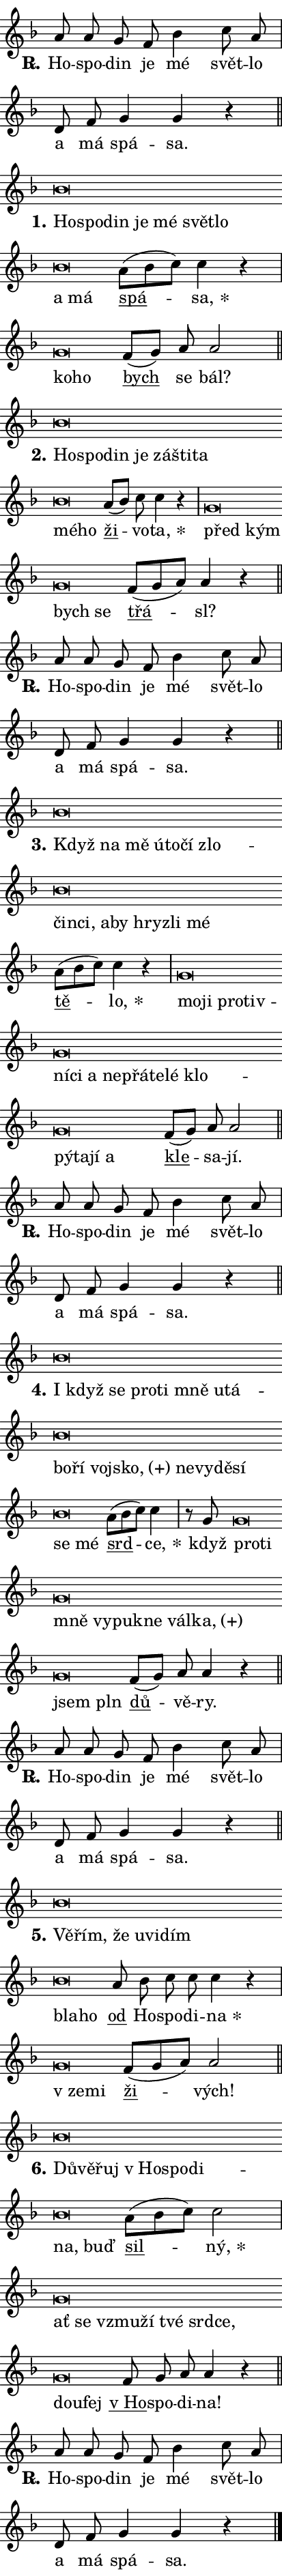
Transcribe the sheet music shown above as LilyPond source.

\version "2.24.0"
\header { tagline = "" }
\paper {
  indent = 0\cm
  top-margin = 0\cm
  right-margin = 0\cm
  bottom-margin = 0\cm
  left-margin = 0\cm
  paper-width = 7\cm
  page-breaking = #ly:one-page-breaking
  system-system-spacing.basic-distance = #11
  score-system-spacing.basic-distance = #11
  ragged-last = ##f
}


%% Author: Thomas Morley
%% https://lists.gnu.org/archive/html/lilypond-user/2020-05/msg00002.html
#(define (line-position grob)
"Returns position of @var[grob} in current system:
   @code{'start}, if at first time-step
   @code{'end}, if at last time-step
   @code{'middle} otherwise
"
  (let* ((col (ly:item-get-column grob))
         (ln (ly:grob-object col 'left-neighbor))
         (rn (ly:grob-object col 'right-neighbor))
         (col-to-check-left (if (ly:grob? ln) ln col))
         (col-to-check-right (if (ly:grob? rn) rn col))
         (break-dir-left
           (and
             (ly:grob-property col-to-check-left 'non-musical #f)
             (ly:item-break-dir col-to-check-left)))
         (break-dir-right
           (and
             (ly:grob-property col-to-check-right 'non-musical #f)
             (ly:item-break-dir col-to-check-right))))
        (cond ((eqv? 1 break-dir-left) 'start)
              ((eqv? -1 break-dir-right) 'end)
              (else 'middle))))

#(define (tranparent-at-line-position vctor)
  (lambda (grob)
  "Relying on @code{line-position} select the relevant enry from @var{vctor}.
Used to determine transparency,"
    (case (line-position grob)
      ((end) (not (vector-ref vctor 0)))
      ((middle) (not (vector-ref vctor 1)))
      ((start) (not (vector-ref vctor 2))))))

noteHeadBreakVisibility =
#(define-music-function (break-visibility)(vector?)
"Makes @code{NoteHead}s transparent relying on @var{break-visibility}"
#{
  \override NoteHead.transparent =
    #(tranparent-at-line-position break-visibility)
#})

#(define delete-ledgers-for-transparent-note-heads
  (lambda (grob)
    "Reads whether a @code{NoteHead} is transparent.
If so this @code{NoteHead} is removed from @code{'note-heads} from
@var{grob}, which is supposed to be @code{LedgerLineSpanner}.
As a result ledgers are not printed for this @code{NoteHead}"
    (let* ((nhds-array (ly:grob-object grob 'note-heads))
           (nhds-list
             (if (ly:grob-array? nhds-array)
                 (ly:grob-array->list nhds-array)
                 '()))
           ;; Relies on the transparent-property being done before
           ;; Staff.LedgerLineSpanner.after-line-breaking is executed.
           ;; This is fragile ...
           (to-keep
             (remove
               (lambda (nhd)
                 (ly:grob-property nhd 'transparent #f))
               nhds-list)))
      ;; TODO find a better method to iterate over grob-arrays, similiar
      ;; to filter/remove etc for lists
      ;; For now rebuilt from scratch
      (set! (ly:grob-object grob 'note-heads)  '())
      (for-each
        (lambda (nhd)
          (ly:pointer-group-interface::add-grob grob 'note-heads nhd))
        to-keep))))

hideNotes = {
  \noteHeadBreakVisibility #begin-of-line-visible
}
unHideNotes = {
  \noteHeadBreakVisibility #all-visible
}

% work-around for resetting accidentals
% https://lilypond.org/doc/v2.23/Documentation/notation/displaying-rhythms#unmetered-music
cadenzaMeasure = {
  \cadenzaOff
  \partial 1024 s1024
  \cadenzaOn
}

#(define-markup-command (accent layout props text) (markup?)
  "Underline accented syllable"
  (interpret-markup layout props
    #{\markup \override #'(offset . 4.3) \underline { #text }#}))

responsum = \markup \concat {
  "R" \hspace #-1.05 \path #0.1 #'((moveto 0 0.07) (lineto 0.9 0.8)) \hspace #0.05 "."
}

\layout {
    \context {
        \Staff
        \remove "Time_signature_engraver"
        \override LedgerLineSpanner.after-line-breaking = #delete-ledgers-for-transparent-note-heads
    }
    \context {
        \Voice {
            \override NoteHead.output-attributes = #'((class . "notehead"))
            \override Hairpin.height = #0.55
        }
    }
    \context {
        \Lyrics {
            \override StanzaNumber.output-attributes = #'((class . "stanzanumber"))
            \override LyricSpace.minimum-distance = #0.9
            \override LyricText.font-name = #"TeX Gyre Schola"
            \override LyricText.font-size = 1
            \override StanzaNumber.font-name = #"TeX Gyre Schola Bold"
            \override StanzaNumber.font-size = 1
        }
    }
}

% magnetic-lyrics.ily
%
%   written by
%     Jean Abou Samra <jean@abou-samra.fr>
%     Werner Lemberg <wl@gnu.org>
%
%   adapted by
%     Jiri Hon <jiri.hon@gmail.com>
%
% Version 2022-Apr-15

% https://www.mail-archive.com/lilypond-user@gnu.org/msg149350.html

#(define (Left_hyphen_pointer_engraver context)
   "Collect syllable-hyphen-syllable occurrences in lyrics and store
them in properties.  This engraver only looks to the left.  For
example, if the lyrics input is @code{foo -- bar}, it does the
following.

@itemize @bullet
@item
Set the @code{text} property of the @code{LyricHyphen} grob between
@q{foo} and @q{bar} to @code{foo}.

@item
Set the @code{left-hyphen} property of the @code{LyricText} grob with
text @q{foo} to the @code{LyricHyphen} grob between @q{foo} and
@q{bar}.
@end itemize

Use this auxiliary engraver in combination with the
@code{lyric-@/text::@/apply-@/magnetic-@/offset!} hook."
   (let ((hyphen #f)
         (text #f))
     (make-engraver
      (acknowledgers
       ((lyric-syllable-interface engraver grob source-engraver)
        (set! text grob)))
      (end-acknowledgers
       ((lyric-hyphen-interface engraver grob source-engraver)
        ;(when (not (grob::has-interface grob 'lyric-space-interface))
          (set! hyphen grob)));)
      ((stop-translation-timestep engraver)
       (when (and text hyphen)
         (ly:grob-set-object! text 'left-hyphen hyphen))
       (set! text #f)
       (set! hyphen #f)))))

#(define (lyric-text::apply-magnetic-offset! grob)
   "If the space between two syllables is less than the value in
property @code{LyricText@/.details@/.squash-threshold}, move the right
syllable to the left so that it gets concatenated with the left
syllable.

Use this function as a hook for
@code{LyricText@/.after-@/line-@/breaking} if the
@code{Left_@/hyphen_@/pointer_@/engraver} is active."
   (let ((hyphen (ly:grob-object grob 'left-hyphen #f)))
     (when hyphen
       (let ((left-text (ly:spanner-bound hyphen LEFT)))
         (when (grob::has-interface left-text 'lyric-syllable-interface)
           (let* ((common (ly:grob-common-refpoint grob left-text X))
                  (this-x-ext (ly:grob-extent grob common X))
                  (left-x-ext
                   (begin
                     ;; Trigger magnetism for left-text.
                     (ly:grob-property left-text 'after-line-breaking)
                     (ly:grob-extent left-text common X)))
                  ;; `delta` is the gap width between two syllables.
                  (delta (- (interval-start this-x-ext)
                            (interval-end left-x-ext)))
                  (details (ly:grob-property grob 'details))
                  (threshold (assoc-get 'squash-threshold details 0.2)))
             (when (< delta threshold)
               (let* (;; We have to manipulate the input text so that
                      ;; ligatures crossing syllable boundaries are not
                      ;; disabled.  For languages based on the Latin
                      ;; script this is essentially a beautification.
                      ;; However, for non-Western scripts it can be a
                      ;; necessity.
                      (lt (ly:grob-property left-text 'text))
                      (rt (ly:grob-property grob 'text))
                      (is-space (grob::has-interface hyphen 'lyric-space-interface))
                      (space (if is-space " " ""))
                      (space-markup (grob-interpret-markup grob " "))
                      (space-size (interval-length (ly:stencil-extent space-markup X)))
                      (extra-delta (if is-space space-size 0))
                      ;; Append new syllable.
                      (ltrt-space (if (and (string? lt) (string? rt))
                                (string-append lt space rt)
                                (make-concat-markup (list lt space rt))))
                      ;; Right-align `ltrt` to the right side.
                      (ltrt-space-markup (grob-interpret-markup
                               grob
                               (make-translate-markup
                                (cons (interval-length this-x-ext) 0)
                                (make-right-align-markup ltrt-space)))))
                 (begin
                   ;; Don't print `left-text`.
                   (ly:grob-set-property! left-text 'stencil #f)
                   ;; Set text and stencil (which holds all collected
                   ;; syllables so far) and shift it to the left.
                   (ly:grob-set-property! grob 'text ltrt-space)
                   (ly:grob-set-property! grob 'stencil ltrt-space-markup)
                   (ly:grob-translate-axis! grob (- (- delta extra-delta)) X))))))))))


#(define (lyric-hyphen::displace-bounds-first grob)
   ;; Make very sure this callback isn't triggered too early.
   (let ((left (ly:spanner-bound grob LEFT))
         (right (ly:spanner-bound grob RIGHT)))
     (ly:grob-property left 'after-line-breaking)
     (ly:grob-property right 'after-line-breaking)
     (ly:lyric-hyphen::print grob)))

squashThreshold = #0.4

\layout {
  \context {
    \Lyrics
    \consists #Left_hyphen_pointer_engraver
    \override LyricText.after-line-breaking =
      #lyric-text::apply-magnetic-offset!
    \override LyricHyphen.stencil = #lyric-hyphen::displace-bounds-first
    \override LyricText.details.squash-threshold = \squashThreshold
    \override LyricHyphen.minimum-distance = 0
    \override LyricHyphen.minimum-length = \squashThreshold
  }
}

squash = \override LyricText.details.squash-threshold = 9999
unSquash = \override LyricText.details.squash-threshold = \squashThreshold

left = \override LyricText.self-alignment-X = #LEFT
unLeft = \revert LyricText.self-alignment-X

starOffset = #(lambda (grob) 
                (let ((x_offset (ly:self-alignment-interface::aligned-on-x-parent grob)))
                  (if (= x_offset 0) 0 (+ x_offset 1.2))))

star = #(define-music-function (syllable)(string?)
"Append star separator at the end of a syllable"
#{
  \once \override LyricText.X-offset = #starOffset
  \lyricmode { \markup {
    #syllable
    \override #'((font-name . "TeX Gyre Schola Bold")) \hspace #0.2 \lower #0.65 \larger "*"
  } }
#})

starAccent = #(define-music-function (syllable)(string?)
"Append star separator at the end of a syllable and make accent"
#{
  \once \override LyricText.X-offset = #starOffset
  \lyricmode { \markup {
    \accent #syllable
    \override #'((font-name . "TeX Gyre Schola Bold")) \hspace #0.2 \lower #0.65 \larger "*"
  } }
#})

breath = #(define-music-function (syllable)(string?)
"Append breathing indicator at the end of a syllable"
#{
  \lyricmode { \markup { #syllable "+" } }
#})

optionalBreath = #(define-music-function (syllable)(string?)
"Append optional breathing indicator at the end of a syllable"
#{
  \lyricmode { \markup { #syllable "(+)" } }
#})


\score {
    <<
        \new Voice = "melody" { \cadenzaOn \key f \major \relative { a'8 a g f bes4 c8 a \cadenzaMeasure \bar "|" d, f g4 g r \cadenzaMeasure \bar "||" \break } }
        \new Lyrics \lyricsto "melody" { \lyricmode { \set stanza = \responsum
Ho -- spo -- din je mé svět -- lo a má spá -- sa. } }
    >>
    \layout {}
}

\score {
    <<
        \new Voice = "melody" { \cadenzaOn \key f \major \relative { bes'\breve*1/16 \hideNotes \breve*1/16 \bar "" \breve*1/16 \bar "" \breve*1/16 \bar "" \breve*1/16 \bar "" \breve*1/16 \bar "" \breve*1/16 \bar "" \breve*1/16 \breve*1/16 \bar "" \unHideNotes \bar "" a8[( bes c)] c4 r \cadenzaMeasure \bar "|" g\breve*1/16 \hideNotes \breve*1/16 \bar "" \unHideNotes \bar "" f8[( g)] a a2 \cadenzaMeasure \bar "||" \break } }
        \new Lyrics \lyricsto "melody" { \lyricmode { \set stanza = "1."
\left Ho -- \squash spo -- din je mé svět -- lo a má \unLeft \unSquash \markup \accent spá -- \star sa, \left ko -- \squash ho \unLeft \unSquash \markup \accent bych se bál? } }
    >>
    \layout {}
}

\score {
    <<
        \new Voice = "melody" { \cadenzaOn \key f \major \relative { bes'\breve*1/16 \hideNotes \breve*1/16 \bar "" \breve*1/16 \bar "" \breve*1/16 \bar "" \breve*1/16 \bar "" \breve*1/16 \bar "" \breve*1/16 \bar "" \breve*1/16 \breve*1/16 \bar "" \unHideNotes \bar "" a8[( bes)] c c4 r \cadenzaMeasure \bar "|" g\breve*1/16 \hideNotes \breve*1/16 \bar "" \breve*1/16 \breve*1/16 \bar "" \unHideNotes \bar "" f8[( g a)] a4 r \cadenzaMeasure \bar "||" \break } }
        \new Lyrics \lyricsto "melody" { \lyricmode { \set stanza = "2."
\left Ho -- \squash spo -- din je zá -- šti -- ta mé -- ho \unLeft \unSquash \markup \accent ži -- vo -- \star ta, \left před \squash kým bych se \unLeft \unSquash \markup \accent třá -- sl? } }
    >>
    \layout {}
}

\score {
    <<
        \new Voice = "melody" { \cadenzaOn \key f \major \relative { a'8 a g f bes4 c8 a \cadenzaMeasure \bar "|" d, f g4 g r \cadenzaMeasure \bar "||" \break } }
        \new Lyrics \lyricsto "melody" { \lyricmode { \set stanza = \responsum
Ho -- spo -- din je mé svět -- lo a má spá -- sa. } }
    >>
    \layout {}
}

\score {
    <<
        \new Voice = "melody" { \cadenzaOn \key f \major \relative { bes'\breve*1/16 \hideNotes \breve*1/16 \bar "" \breve*1/16 \bar "" \breve*1/16 \bar "" \breve*1/16 \bar "" \breve*1/16 \bar "" \breve*1/16 \bar "" \breve*1/16 \bar "" \breve*1/16 \bar "" \breve*1/16 \bar "" \breve*1/16 \bar "" \breve*1/16 \bar "" \breve*1/16 \breve*1/16 \bar "" \unHideNotes \bar "" a8[( bes c)] c4 r \cadenzaMeasure \bar "|" g\breve*1/16 \hideNotes \breve*1/16 \bar "" \breve*1/16 \bar "" \breve*1/16 \bar "" \breve*1/16 \bar "" \breve*1/16 \bar "" \breve*1/16 \bar "" \breve*1/16 \bar "" \breve*1/16 \bar "" \breve*1/16 \bar "" \breve*1/16 \bar "" \breve*1/16 \bar "" \breve*1/16 \bar "" \breve*1/16 \bar "" \breve*1/16 \breve*1/16 \bar "" \unHideNotes \bar "" f8[( g)] a a2 \cadenzaMeasure \bar "||" \break } }
        \new Lyrics \lyricsto "melody" { \lyricmode { \set stanza = "3."
\left Když \squash na mě ú -- to -- čí zlo -- čin -- ci, a -- by hryz -- li mé \unLeft \unSquash \markup \accent tě -- \star lo, \left mo -- \squash ji pro -- tiv -- ní -- ci a ne -- přá -- te -- lé klo -- pý -- ta -- jí a \unLeft \unSquash \markup \accent kle -- sa -- jí. } }
    >>
    \layout {}
}

\score {
    <<
        \new Voice = "melody" { \cadenzaOn \key f \major \relative { a'8 a g f bes4 c8 a \cadenzaMeasure \bar "|" d, f g4 g r \cadenzaMeasure \bar "||" \break } }
        \new Lyrics \lyricsto "melody" { \lyricmode { \set stanza = \responsum
Ho -- spo -- din je mé svět -- lo a má spá -- sa. } }
    >>
    \layout {}
}

\score {
    <<
        \new Voice = "melody" { \cadenzaOn \key f \major \relative { bes'\breve*1/16 \hideNotes \breve*1/16 \bar "" \breve*1/16 \bar "" \breve*1/16 \bar "" \breve*1/16 \bar "" \breve*1/16 \bar "" \breve*1/16 \bar "" \breve*1/16 \bar "" \breve*1/16 \bar "" \breve*1/16 \bar "" \breve*1/16 \bar "" \breve*1/16 \bar "" \breve*1/16 \bar "" \breve*1/16 \bar "" \breve*1/16 \bar "" \breve*1/16 \bar "" \breve*1/16 \breve*1/16 \bar "" \unHideNotes \bar "" a8[( bes c)] c4 \cadenzaMeasure \bar "|" r8 g g\breve*1/16 \hideNotes \breve*1/16 \bar "" \breve*1/16 \bar "" \breve*1/16 \bar "" \breve*1/16 \bar "" \breve*1/16 \bar "" \breve*1/16 \bar "" \breve*1/16 \bar "" \breve*1/16 \breve*1/16 \bar "" \unHideNotes \bar "" f8[( g)] a a4 r \cadenzaMeasure \bar "||" \break } }
        \new Lyrics \lyricsto "melody" { \lyricmode { \set stanza = "4."
\left I \squash když se pro -- ti mně u -- tá -- bo -- ří voj -- \optionalBreath sko, ne -- vy -- dě -- sí se mé \unLeft \unSquash \markup \accent srd -- \star ce, když \left pro -- \squash ti mně vy -- puk -- ne vál -- \optionalBreath ka, jsem pln \unLeft \unSquash \markup \accent dů -- vě -- ry. } }
    >>
    \layout {}
}

\score {
    <<
        \new Voice = "melody" { \cadenzaOn \key f \major \relative { a'8 a g f bes4 c8 a \cadenzaMeasure \bar "|" d, f g4 g r \cadenzaMeasure \bar "||" \break } }
        \new Lyrics \lyricsto "melody" { \lyricmode { \set stanza = \responsum
Ho -- spo -- din je mé svět -- lo a má spá -- sa. } }
    >>
    \layout {}
}

\score {
    <<
        \new Voice = "melody" { \cadenzaOn \key f \major \relative { bes'\breve*1/16 \hideNotes \breve*1/16 \bar "" \breve*1/16 \bar "" \breve*1/16 \bar "" \breve*1/16 \bar "" \breve*1/16 \bar "" \breve*1/16 \breve*1/16 \bar "" \unHideNotes \bar "" a8 bes c c c4 r \cadenzaMeasure \bar "|" g\breve*1/16 \hideNotes \breve*1/16 \bar "" \unHideNotes \bar "" f8[( g a)] a2 \cadenzaMeasure \bar "||" \break } }
        \new Lyrics \lyricsto "melody" { \lyricmode { \set stanza = "5."
\left Vě -- \squash řím, že u -- vi -- dím bla -- ho \unLeft \unSquash \markup \accent od Ho -- spo -- di -- \star na \left "v ze" -- \squash mi \unLeft \unSquash \markup \accent ži -- vých! } }
    >>
    \layout {}
}

\score {
    <<
        \new Voice = "melody" { \cadenzaOn \key f \major \relative { bes'\breve*1/16 \hideNotes \breve*1/16 \bar "" \breve*1/16 \bar "" \breve*1/16 \bar "" \breve*1/16 \bar "" \breve*1/16 \bar "" \breve*1/16 \breve*1/16 \bar "" \unHideNotes \bar "" a8[( bes c)] c2 \cadenzaMeasure \bar "|" g\breve*1/16 \hideNotes \breve*1/16 \bar "" \breve*1/16 \bar "" \breve*1/16 \bar "" \breve*1/16 \bar "" \breve*1/16 \bar "" \breve*1/16 \bar "" \breve*1/16 \breve*1/16 \bar "" \unHideNotes \bar "" f8 g a a4 r \cadenzaMeasure \bar "||" \break } }
        \new Lyrics \lyricsto "melody" { \lyricmode { \set stanza = "6."
\left Dů -- \squash vě -- řuj "v Ho" -- spo -- di -- na, buď \unLeft \unSquash \markup \accent sil -- \star ný, \left ať \squash se vzmu -- ží tvé srd -- ce, dou -- fej \unLeft \unSquash \markup \accent "v Ho" -- spo -- di -- na! } }
    >>
    \layout {}
}

\score {
    <<
        \new Voice = "melody" { \cadenzaOn \key f \major \relative { a'8 a g f bes4 c8 a \cadenzaMeasure \bar "|" d, f g4 g r \cadenzaMeasure \bar "||" \break } \bar "|." }
        \new Lyrics \lyricsto "melody" { \lyricmode { \set stanza = \responsum
Ho -- spo -- din je mé svět -- lo a má spá -- sa. } }
    >>
    \layout {}
}
